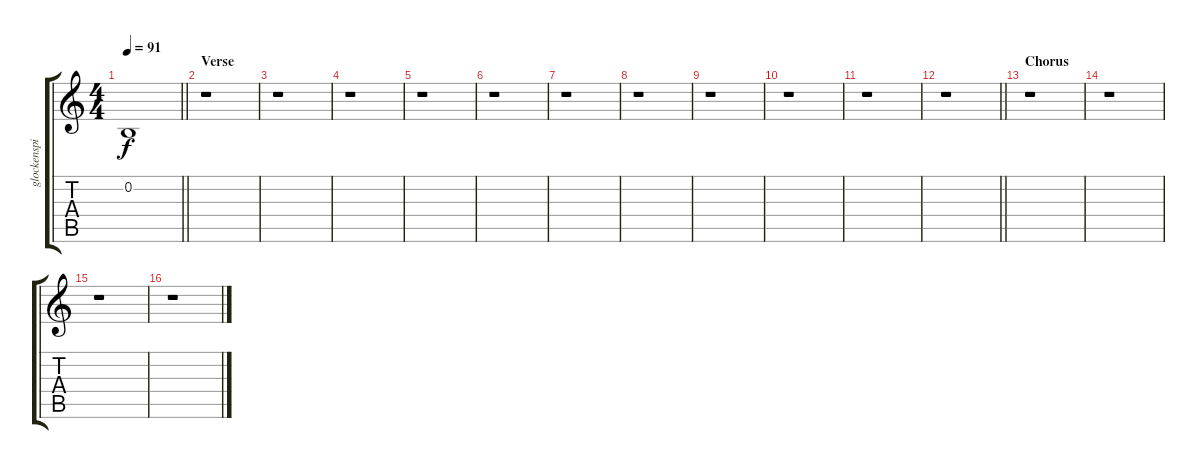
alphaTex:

\track ("glockenspiel" "glockenspi") {instrument glockenspiel}
\staff {score tabs}
\tuning (E4 B3 G3 D3 A2 E2) {hide}
\ts (4 4)
\tempo 91
\clef g2
\barLineRight lightlight
\ks c
0.2{t}.1{dy f} |
\section ("" "Verse")
r.1 |
r.1 |
r.1 |
r.1 |
r.1 |
r.1 |
r.1 |
r.1 |
r.1 |
r.1 |
\barLineRight lightlight
r.1 |
\section ("" "Chorus")
r.1 |
r.1 |
r.1 |
r.1
